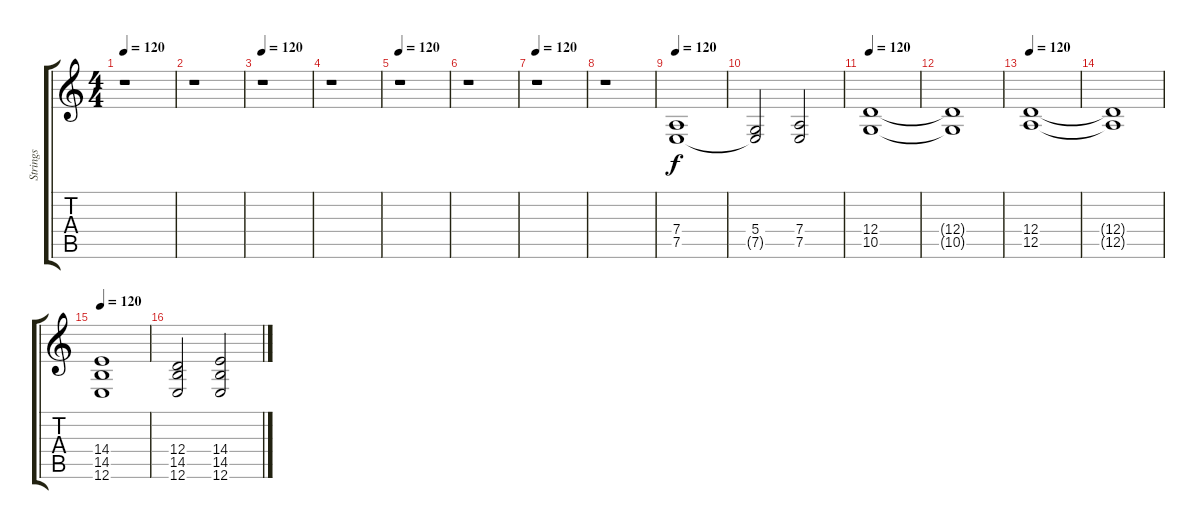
\track ("Strings" "Strings") {instrument stringensemble1}
\staff {score tabs}
\tuning (E4 B3 G3 D3 A2 E2) {hide}
\ts (4 4)
\tempo 120
\clef g2
\ks c
r.1{dy f} |
r.1 |
\tempo 120
r.1 |
r.1 |
\tempo 120
r.1 |
r.1 |
\tempo 120
r.1 |
r.1 |
\tempo 120
(7.4 7.5).1{instrument choiraahs} |
(5.4 7.5{t}).2 (7.4 7.5).2 |
\tempo 120
(12.4 10.5).1{instrument choiraahs} |
(12.4{t} 10.5{t}).1 |
\tempo 120
(12.4 12.5).1{instrument choiraahs} |
(12.4{t} 12.5{t}).1 |
\tempo 120
(14.4 14.5 12.6).1{instrument choiraahs} |
(12.4 14.5 12.6).2 (14.4 14.5 12.6).2
